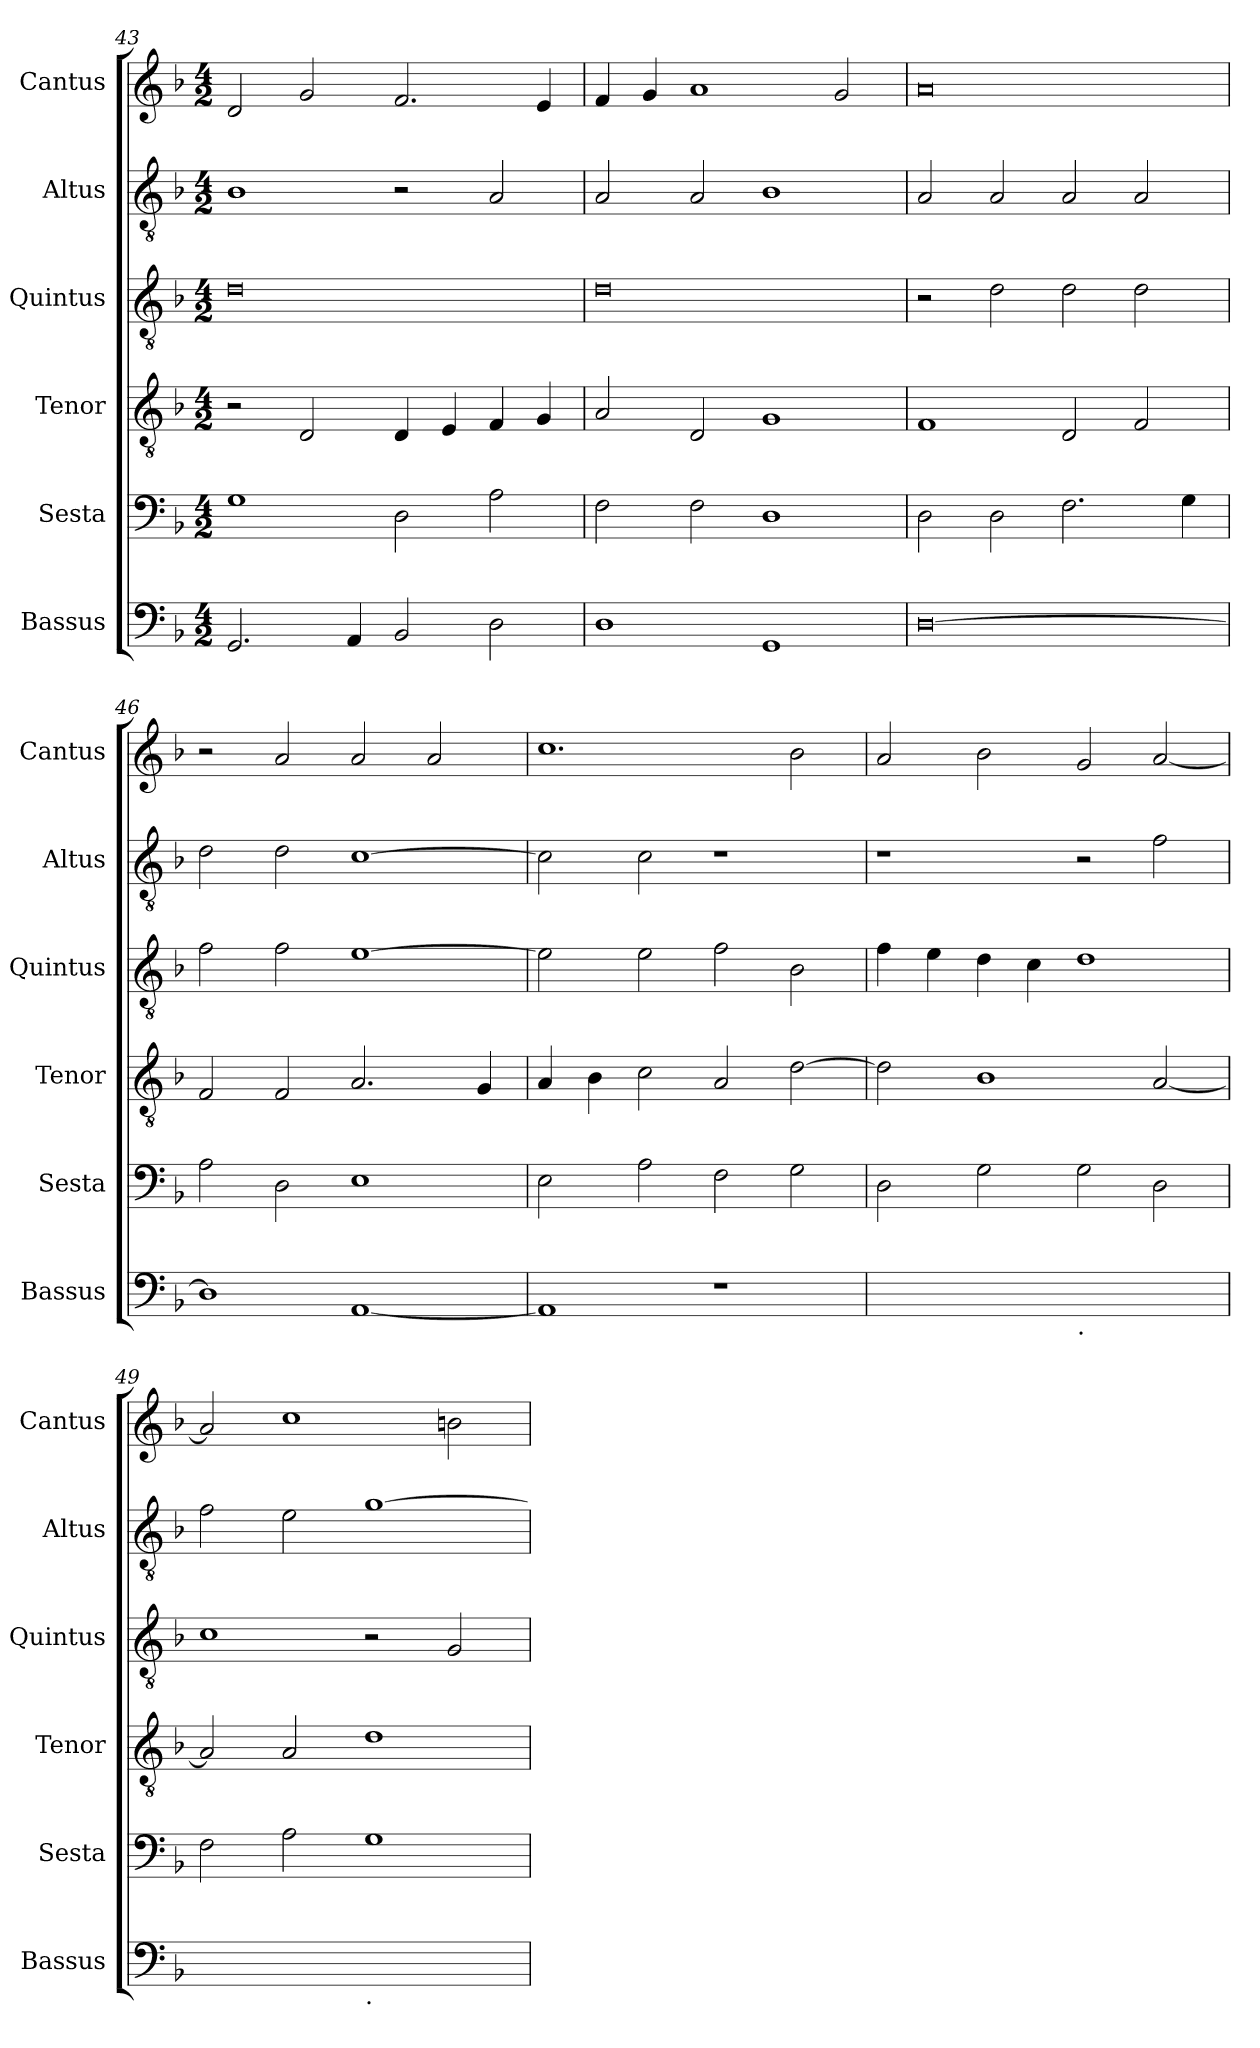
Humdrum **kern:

**kern	**kern	**kern	**kern	**kern	**kern
*part6	*part5	*part4	*part3	*part2	*part1
*staff6	*staff5	*staff4	*staff3	*staff2	*staff1
*I"Bassus	*I"Sesta	*I"Tenor	*I"Quintus	*I"Altus	*I"Cantus
*I'Bassus	*I'Sesta	*I'Tenor	*I'Quintus	*I'Altus	*I'Cantus
*clefF4	*clefF4	*clefGv2	*clefGv2	*clefGv2	*clefG2
*k[b-]	*k[b-]	*k[b-]	*k[b-]	*k[b-]	*k[b-]
*F:	*F:	*F:	*F:	*F:	*F:
*M4/2	*M4/2	*M4/2	*M4/2	*M4/2	*M4/2
=43	=43	=43	=43	=43	=43
2.GG/	1G	2r	0d	1B-	2d/
.	.	2D/	.	.	2g/
4AA/	.	.	.	.	.
2BB-/	2D\	4D/	.	2r	2.f/
.	.	4E/	.	.	.
2D\	2A\	4F/	.	2A/	.
.	.	4G/	.	.	4e/
=44	=44	=44	=44	=44	=44
1D	2F\	2A/	0d	2A/	4f/
.	.	.	.	.	4g/
.	2F\	2D/	.	2A/	1a
1GG	1D	1G	.	1B-	.
.	.	.	.	.	2g/
=45	=45	=45	=45	=45	=45
[0D	2D\	1F	2r	2A/	0a
.	2D\	.	2d\	2A/	.
.	2.F\	2D/	2d\	2A/	.
.	.	2F/	2d\	2A/	.
.	4G\	.	.	.	.
=46	=46	=46	=46	=46	=46
1D]	2A\	2F/	2f\	2d\	2r
.	2D\	2F/	2f\	2d\	2a/
[1AA	1E	2.A/	[1e	[1c	2a/
.	.	.	.	.	2a/
.	.	4G/	.	.	.
=47	=47	=47	=47	=47	=47
1AA]	2E\	4A/	2e\]	2c\]	1.cc
.	.	4B-\	.	.	.
.	2A\	2c\	2e\	2c\	.
1r	2F\	2A/	2f\	1r	.
.	2G\	[2d\	2B-\	.	2b-\
=48	=48	=48	=48	=48	=48
*^	*	*	*	*	*
0ryy	1ryy	2D\	2d\]	4f\	1r	2a/
.	.	.	.	4e\	.	.
.	.	2G\	1B-	4d\	.	2b-\
.	.	.	.	4c\	.	.
!	!LO:TX:b:t=.	!	!	!	!	!
.	1ryy	2G\	.	1d	2r	2g/
.	.	2D\	[2A/	.	2f\	[2a/
=49	=49	=49	=49	=49	=49	=49
0ryy	1ryy	2F\	2A/]	1c	2f\	2a/]
.	.	2A\	2A/	.	2e\	1cc
!	!LO:TX:b:t=.	!	!	!	!	!
.	1ryy	1G	1d	2r	[1g	.
.	.	.	.	2G/	.	2bn\
*v	*v	*	*	*	*	*
=	=	=	=	=	=
*-	*-	*-	*-	*-	*-
